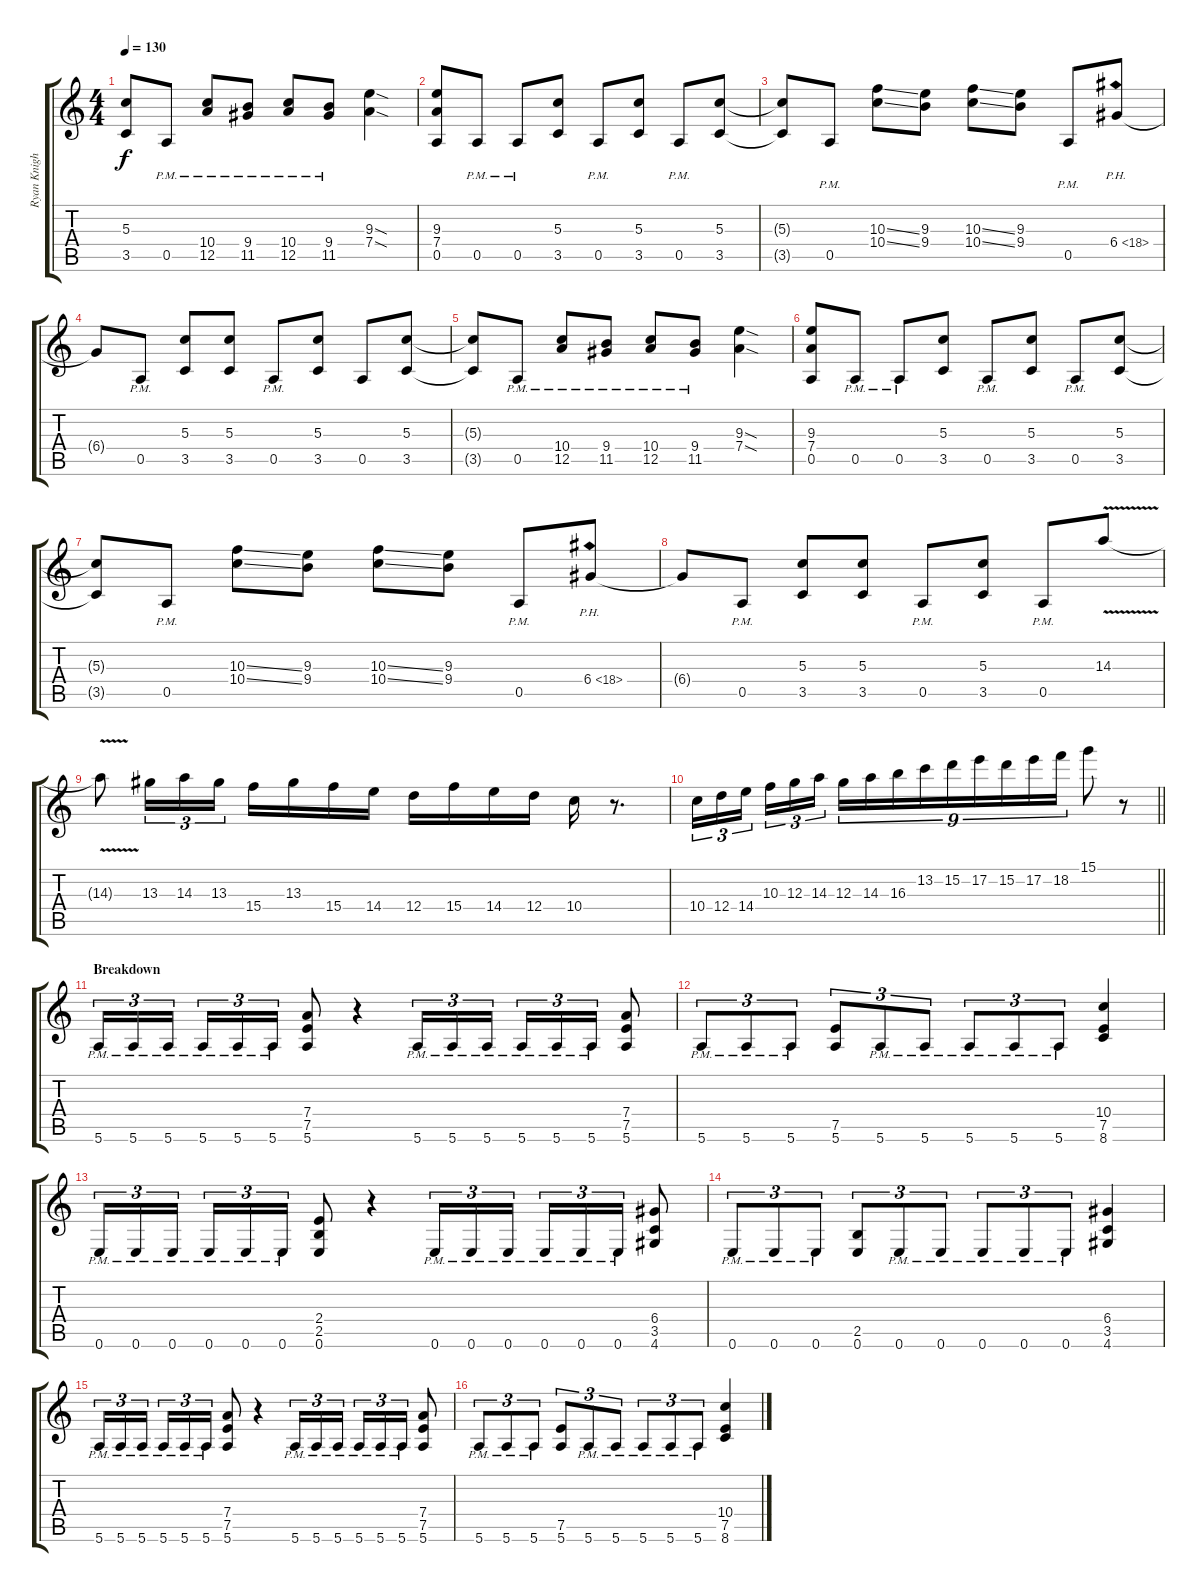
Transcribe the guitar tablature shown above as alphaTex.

\track ("Ryan Knight Rhythm" "Ryan Knigh") {instrument distortionguitar}
\staff {score tabs}
\tuning (E4 B3 G3 D3 A2 E2) {hide}
\ts (4 4)
\tempo 130
\clef g2
\ks c
(5.3{t} 3.5{t}).8{dy f} 0.5{pm}.8 (10.4{pm} 12.5{pm}).8 (9.4{pm} 11.5{pm}).8 (10.4{pm} 12.5{pm}).8 (9.4{pm} 11.5{pm}).8 (9.3{sod} 7.4{sod}).4 |
(9.3 7.4 0.5).8 0.5{pm}.8 0.5{pm}.8 (5.3 3.5).8 0.5{pm}.8 (5.3 3.5).8 0.5{pm}.8 (5.3 3.5).8 |
(5.3{t} 3.5{t}).8 0.5{pm}.8 (10.3{ss} 10.4{ss}).8 (9.3 9.4).8 (10.3{ss} 10.4{ss}).8 (9.3 9.4).8 0.5{pm}.8 6.4{ph 12}.8 |
6.4{t}.8 0.5{pm}.8 (5.3 3.5).8 (5.3 3.5).8 0.5{pm}.8 (5.3 3.5).8 0.5.8 (5.3 3.5).8 |
(5.3{t} 3.5{t}).8 0.5{pm}.8 (10.4{pm} 12.5{pm}).8 (9.4{pm} 11.5{pm}).8 (10.4{pm} 12.5{pm}).8 (9.4{pm} 11.5{pm}).8 (9.3{sod} 7.4{sod}).4 |
(9.3 7.4 0.5).8 0.5{pm}.8 0.5{pm}.8 (5.3 3.5).8 0.5{pm}.8 (5.3 3.5).8 0.5{pm}.8 (5.3 3.5).8 |
(5.3{t} 3.5{t}).8 0.5{pm}.8 (10.3{ss} 10.4{ss}).8 (9.3 9.4).8 (10.3{ss} 10.4{ss}).8 (9.3 9.4).8 0.5{pm}.8 6.4{ph 12}.8 |
6.4{t}.8 0.5{pm}.8 (5.3 3.5).8 (5.3 3.5).8 0.5{pm}.8 (5.3 3.5).8 0.5{pm}.8 14.3{v}.8 |
14.3{t}.8 13.3.16{tu (3 2)} 14.3.16{tu (3 2)} 13.3.16{tu (3 2)} 15.4.16 13.3.16 15.4.16 14.4.16 12.4.16 15.4.16 14.4.16 12.4.16 10.4.16 r.8{d} |
\barLineRight lightlight
10.4.16{tu (3 2)} 12.4.16{tu (3 2)} 14.4.16{tu (3 2) beam splitsecondary} 10.3.16{tu (3 2)} 12.3.16{tu (3 2)} 14.3.16{tu (3 2)} 12.3.16{tu (9 8)} 14.3.16{tu (9 8)} 16.3.16{tu (9 8)} 13.2.16{tu (9 8)} 15.2.16{tu (9 8)} 17.2.16{tu (9 8)} 15.2.16{tu (9 8)} 17.2.16{tu (9 8)} 18.2.16{tu (9 8)} 15.1.8 r.8 |
\section ("" "Breakdown")
5.6{pm}.16{tu (3 2)} 5.6{pm}.16{tu (3 2)} 5.6{pm}.16{tu (3 2) beam splitsecondary} 5.6{pm}.16{tu (3 2)} 5.6{pm}.16{tu (3 2)} 5.6{pm}.16{tu (3 2)} (7.4 7.5 5.6).8 r.4 5.6{pm}.16{tu (3 2)} 5.6{pm}.16{tu (3 2)} 5.6{pm}.16{tu (3 2)} 5.6{pm}.16{tu (3 2)} 5.6{pm}.16{tu (3 2)} 5.6{pm}.16{tu (3 2)} (7.4 7.5 5.6).8 |
5.6{pm}.8{tu (3 2)} 5.6{pm}.8{tu (3 2)} 5.6{pm}.8{tu (3 2)} (7.5 5.6).8{tu (3 2)} 5.6{pm}.8{tu (3 2)} 5.6{pm}.8{tu (3 2)} 5.6{pm}.8{tu (3 2)} 5.6{pm}.8{tu (3 2)} 5.6{pm}.8{tu (3 2)} (10.4 7.5 8.6).4 |
0.6{pm}.16{tu (3 2)} 0.6{pm}.16{tu (3 2)} 0.6{pm}.16{tu (3 2) beam splitsecondary} 0.6{pm}.16{tu (3 2)} 0.6{pm}.16{tu (3 2)} 0.6{pm}.16{tu (3 2)} (2.4 2.5 0.6).8 r.4 0.6{pm}.16{tu (3 2)} 0.6{pm}.16{tu (3 2)} 0.6{pm}.16{tu (3 2)} 0.6{pm}.16{tu (3 2)} 0.6{pm}.16{tu (3 2)} 0.6{pm}.16{tu (3 2)} (6.4 3.5 4.6).8 |
0.6{pm}.8{tu (3 2)} 0.6{pm}.8{tu (3 2)} 0.6{pm}.8{tu (3 2)} (2.5 0.6).8{tu (3 2)} 0.6{pm}.8{tu (3 2)} 0.6{pm}.8{tu (3 2)} 0.6{pm}.8{tu (3 2)} 0.6{pm}.8{tu (3 2)} 0.6{pm}.8{tu (3 2)} (6.4 3.5 4.6).4 |
5.6{pm}.16{tu (3 2)} 5.6{pm}.16{tu (3 2)} 5.6{pm}.16{tu (3 2) beam splitsecondary} 5.6{pm}.16{tu (3 2)} 5.6{pm}.16{tu (3 2)} 5.6{pm}.16{tu (3 2)} (7.4 7.5 5.6).8 r.4 5.6{pm}.16{tu (3 2)} 5.6{pm}.16{tu (3 2)} 5.6{pm}.16{tu (3 2)} 5.6{pm}.16{tu (3 2)} 5.6{pm}.16{tu (3 2)} 5.6{pm}.16{tu (3 2)} (7.4 7.5 5.6).8 |
5.6{pm}.8{tu (3 2)} 5.6{pm}.8{tu (3 2)} 5.6{pm}.8{tu (3 2)} (7.5 5.6).8{tu (3 2)} 5.6{pm}.8{tu (3 2)} 5.6{pm}.8{tu (3 2)} 5.6{pm}.8{tu (3 2)} 5.6{pm}.8{tu (3 2)} 5.6{pm}.8{tu (3 2)} (10.4 7.5 8.6).4
